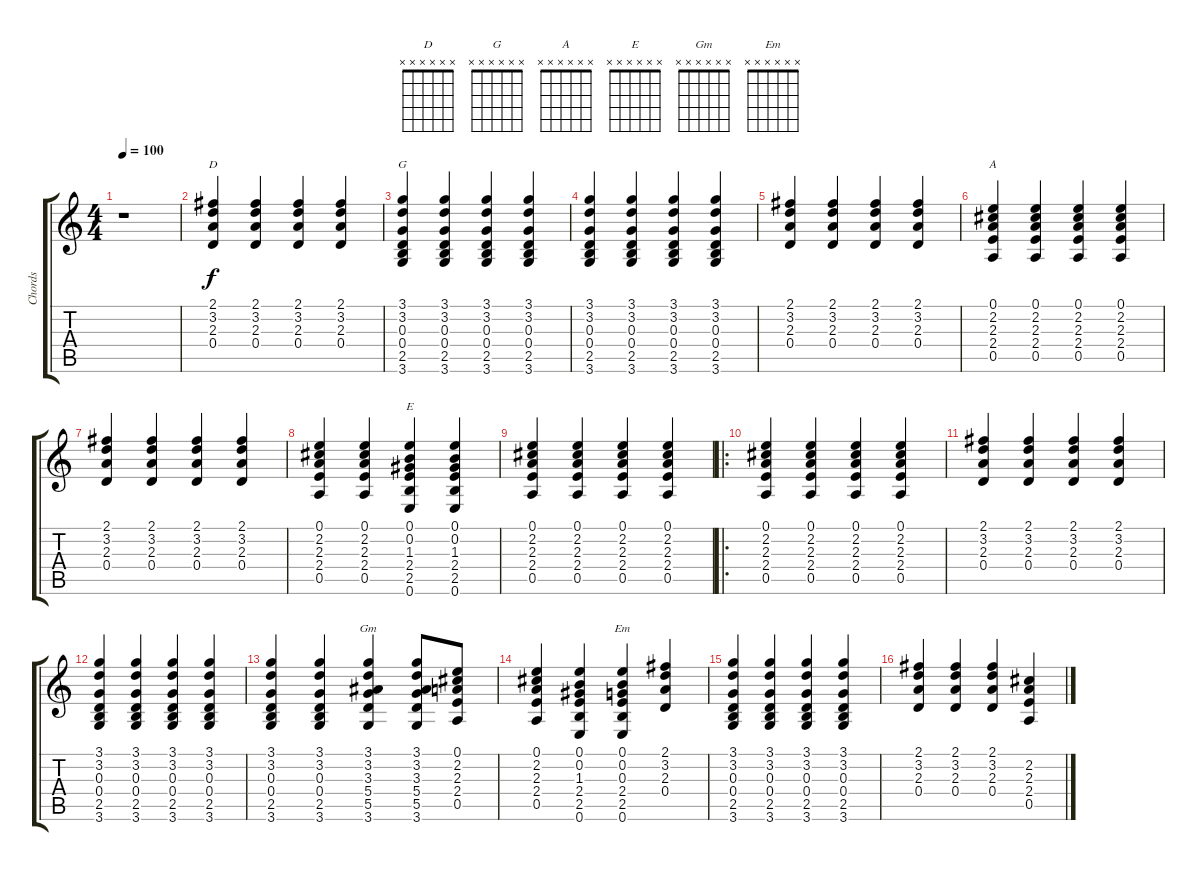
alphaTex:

\track ("Chords" "Chords") {instrument acousticguitarnylon}
\staff {score tabs}
\tuning (E4 B3 G3 D3 A2 E2) {hide}
\chord ("D" x x x x x x)
\chord ("G" x x x x x x)
\chord ("A" x x x x x x)
\chord ("E" x x x x x x)
\chord ("Gm" x x x x x x)
\chord ("Em" x x x x x x)
\ts (4 4)
\tempo 100
\clef g2
\ks c
r.1{dy f instrument acousticguitarnylon} |
(2.1 3.2 2.3 0.4).4{ch "D"} (2.1 3.2 2.3 0.4).4 (2.1 3.2 2.3 0.4).4 (2.1 3.2 2.3 0.4).4 |
(3.1 3.2 0.3 0.4 2.5 3.6).4{ch "G"} (3.1 3.2 0.3 0.4 2.5 3.6).4 (3.1 3.2 0.3 0.4 2.5 3.6).4 (3.1 3.2 0.3 0.4 2.5 3.6).4 |
(3.1 3.2 0.3 0.4 2.5 3.6).4 (3.1 3.2 0.3 0.4 2.5 3.6).4 (3.1 3.2 0.3 0.4 2.5 3.6).4 (3.1 3.2 0.3 0.4 2.5 3.6).4 |
(2.1 3.2 2.3 0.4).4 (2.1 3.2 2.3 0.4).4 (2.1 3.2 2.3 0.4).4 (2.1 3.2 2.3 0.4).4 |
(0.1 2.2 2.3 2.4 0.5).4{ch "A"} (0.1 2.2 2.3 2.4 0.5).4 (0.1 2.2 2.3 2.4 0.5).4 (0.1 2.2 2.3 2.4 0.5).4 |
(2.1 3.2 2.3 0.4).4 (2.1 3.2 2.3 0.4).4 (2.1 3.2 2.3 0.4).4 (2.1 3.2 2.3 0.4).4 |
(0.1 2.2 2.3 2.4 0.5).4 (0.1 2.2 2.3 2.4 0.5).4 (0.1 0.2 1.3 2.4 2.5 0.6).4{ch "E"} (0.1 0.2 1.3 2.4 2.5 0.6).4 |
(0.1 2.2 2.3 2.4 0.5).4 (0.1 2.2 2.3 2.4 0.5).4 (0.1 2.2 2.3 2.4 0.5).4 (0.1 2.2 2.3 2.4 0.5).4 |
\ro
(0.1 2.2 2.3 2.4 0.5).4 (0.1 2.2 2.3 2.4 0.5).4 (0.1 2.2 2.3 2.4 0.5).4 (0.1 2.2 2.3 2.4 0.5).4 |
(2.1 3.2 2.3 0.4).4 (2.1 3.2 2.3 0.4).4 (2.1 3.2 2.3 0.4).4 (2.1 3.2 2.3 0.4).4 |
(3.1 3.2 0.3 0.4 2.5 3.6).4 (3.1 3.2 0.3 0.4 2.5 3.6).4 (3.1 3.2 0.3 0.4 2.5 3.6).4 (3.1 3.2 0.3 0.4 2.5 3.6).4 |
(3.1 3.2 0.3 0.4 2.5 3.6).4 (3.1 3.2 0.3 0.4 2.5 3.6).4 (3.1 3.2 3.3 5.4 5.5 3.6).4{ch "Gm"} (3.1 3.2 3.3 5.4 5.5 3.6).8 (0.1 2.2 2.3 2.4 0.5).8 |
(0.1 2.2 2.3 2.4 0.5).4 (0.1 0.2 1.3 2.4 2.5 0.6).4 (0.1 0.2 0.3 2.4 2.5 0.6).4{ch "Em"} (2.1 3.2 2.3 0.4).4 |
(3.1 3.2 0.3 0.4 2.5 3.6).4 (3.1 3.2 0.3 0.4 2.5 3.6).4 (3.1 3.2 0.3 0.4 2.5 3.6).4 (3.1 3.2 0.3 0.4 2.5 3.6).4 |
(2.1 3.2 2.3 0.4).4 (2.1 3.2 2.3 0.4).4 (2.1 3.2 2.3 0.4).4 (2.2 2.3 2.4 0.5).4
